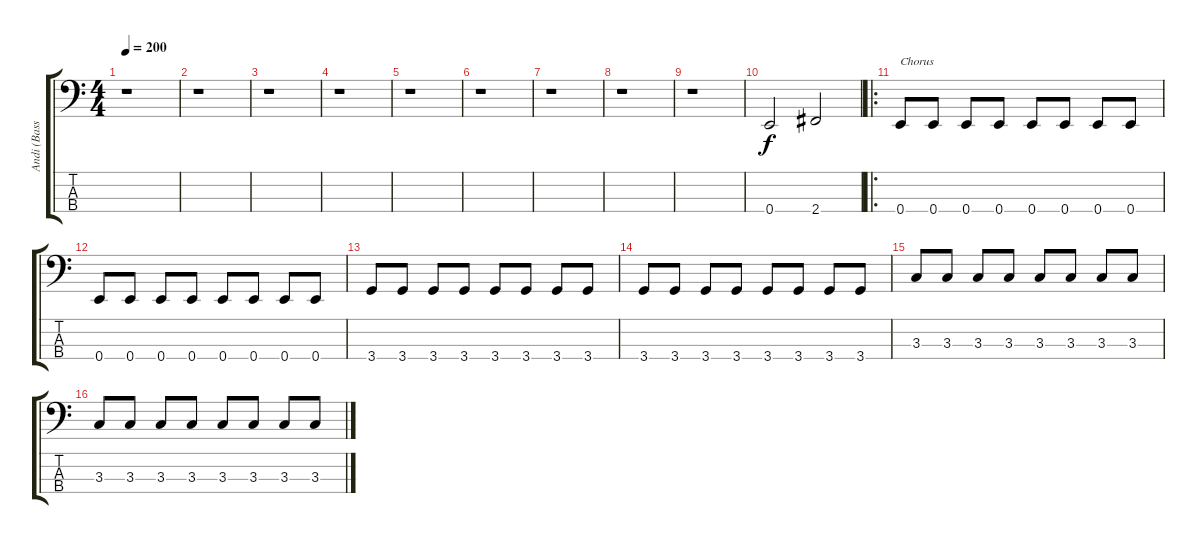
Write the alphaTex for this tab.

\track ("Andi (Bass)" "Andi (Bass") {instrument electricbassfinger}
\staff {score tabs}
\tuning (G2 D2 A1 E1) {hide}
\ts (4 4)
\tempo 200
\clef f4
\ks c
r.1{dy f} |
r.1 |
r.1 |
r.1 |
r.1 |
r.1 |
r.1 |
r.1 |
r.1 |
0.4.2 2.4.2 |
\ro
0.4.8{txt "Chorus"} 0.4.8 0.4.8 0.4.8 0.4.8 0.4.8 0.4.8 0.4.8 |
0.4.8 0.4.8 0.4.8 0.4.8 0.4.8 0.4.8 0.4.8 0.4.8 |
3.4.8 3.4.8 3.4.8 3.4.8 3.4.8 3.4.8 3.4.8 3.4.8 |
3.4.8 3.4.8 3.4.8 3.4.8 3.4.8 3.4.8 3.4.8 3.4.8 |
3.3.8 3.3.8 3.3.8 3.3.8 3.3.8 3.3.8 3.3.8 3.3.8 |
3.3.8 3.3.8 3.3.8 3.3.8 3.3.8 3.3.8 3.3.8 3.3.8
